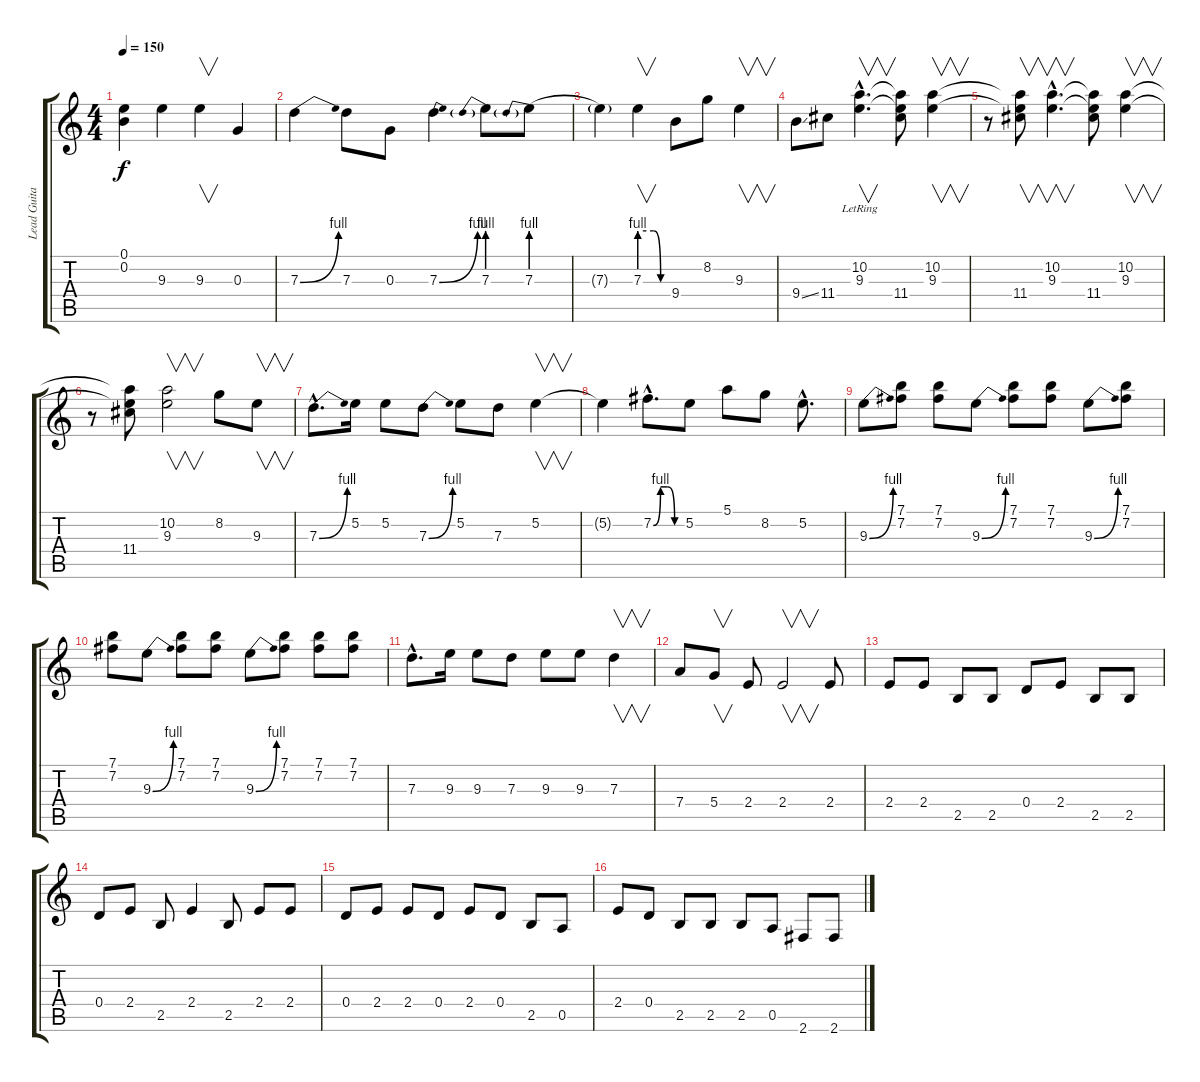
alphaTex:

\track ("Lead Guitar" "Lead Guita") {instrument overdrivenguitar}
\staff {score tabs}
\tuning (E4 B3 G3 D3 A2 E2) {hide}
\ts (4 4)
\tempo 150
\clef g2
\ks c
(0.1 0.2).4{dy f} 9.3.4 9.3.4{v} 0.3.4 |
7.3{be (bend 0 0 60 4)}.4 7.3.8 0.3.8 7.3{be (bend 0 0 60 4)}.4 7.3{be (prebend 0 4 60 4)}.8 7.3{be (prebend 0 4 60 4)}.8 |
7.3{t}.4 7.3{be (custom 0 4 30 4 45 0 60 0)}.4{v} 9.4.8 8.2.8 9.3.4{v} |
9.4{ss}.8 11.4.8 (10.2{hac lr} 9.3{hac}).4{v d} (10.2{t} 9.3{t} 11.4).8 (10.2 9.3).4{v} |
r.8 (10.2{t} 9.3{t} 11.4).8{v} (10.2{hac} 9.3{hac}).4{v d} (10.2{t} 9.3{t} 11.4).8 (10.2 9.3).4{v} |
r.8 (10.2{t} 9.3{t} 11.4).8 (10.2 9.3).2{v} 8.2.8 9.3.8{v} |
7.3{be (bend 0 0 60 4) hac}.8{d} 5.2.16 5.2.8 7.3{be (bend 0 0 60 4)}.8 5.2.8 7.3.8 5.2.4{v} |
5.2{t}.4 7.2{be (custom 0 0 15 4 30 4 45 0 60 0) hac}.8{d} 5.2.8 5.1.8 8.2.8 5.2{hac}.8{d} |
9.3{be (bend 0 0 60 4)}.8 (7.1 7.2).8 (7.1 7.2).8 9.3{be (bend 0 0 60 4)}.8 (7.1 7.2).8 (7.1 7.2).8 9.3{be (bend 0 0 60 4)}.8 (7.1 7.2).8 |
(7.1 7.2).8 9.3{be (bend 0 0 60 4)}.8 (7.1 7.2).8 (7.1 7.2).8 9.3{be (bend 0 0 60 4)}.8 (7.1 7.2).8 (7.1 7.2).8 (7.1 7.2).8 |
7.3{hac}.8{d} 9.3.16 9.3.8 7.3.8 9.3.8 9.3.8 7.3.4{v} |
7.4.8 5.4.8{v} 2.4.8 2.4.2{v} 2.4.8 |
2.4.8 2.4.8 2.5.8 2.5.8 0.4.8 2.4.8 2.5.8 2.5.8 |
0.4.8 2.4.8 2.5.8 2.4.4 2.5.8 2.4.8 2.4.8 |
0.4.8 2.4.8 2.4.8 0.4.8 2.4.8 0.4.8 2.5.8 0.5.8 |
2.4.8 0.4.8 2.5.8 2.5.8 2.5.8 0.5.8 2.6.8 2.6.8
